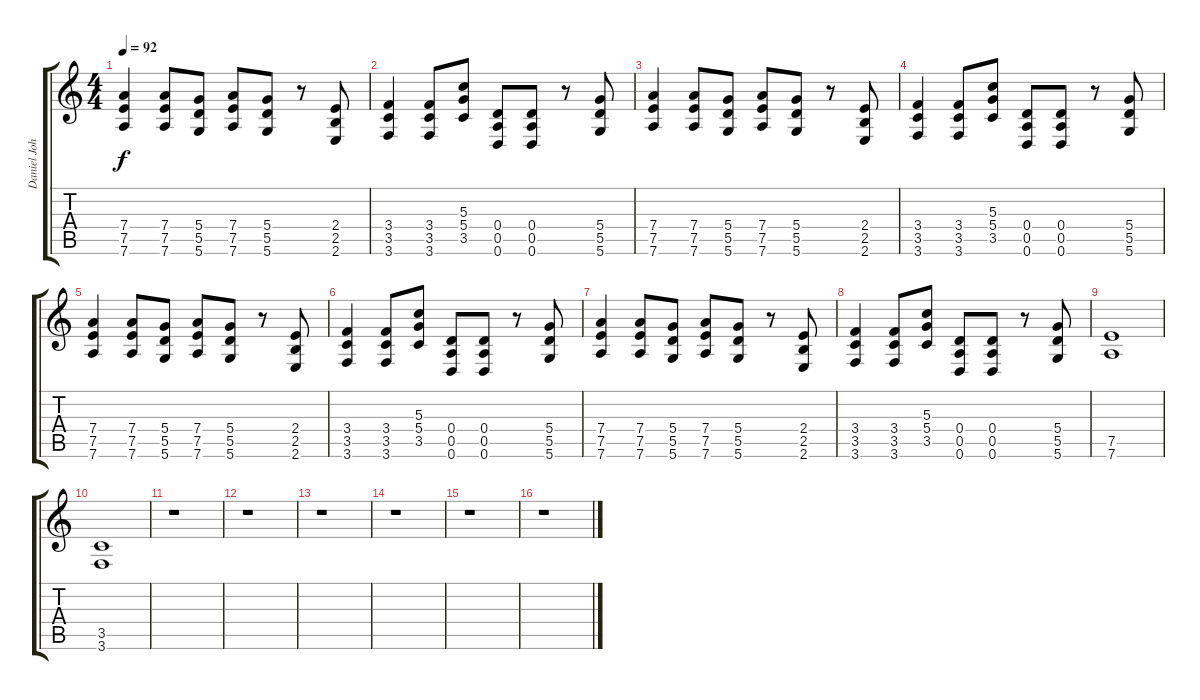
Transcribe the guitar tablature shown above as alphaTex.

\track ("Daniel Johns (Gtr 1)" "Daniel Joh") {instrument distortionguitar}
\staff {score tabs}
\tuning (E4 B3 G3 D3 A2 D2) {hide}
\ts (4 4)
\tempo 92
\clef g2
\ks c
(7.4 7.5 7.6).4{dy f} (7.4 7.5 7.6).8 (5.4 5.5 5.6).8 (7.4 7.5 7.6).8 (5.4 5.5 5.6).8 r.8 (2.4 2.5 2.6).8 |
(3.4 3.5 3.6).4 (3.4 3.5 3.6).8 (5.3 5.4 3.5).8 (0.4 0.5 0.6).8 (0.4 0.5 0.6).8 r.8 (5.4 5.5 5.6).8 |
(7.4 7.5 7.6).4 (7.4 7.5 7.6).8 (5.4 5.5 5.6).8 (7.4 7.5 7.6).8 (5.4 5.5 5.6).8 r.8 (2.4 2.5 2.6).8 |
(3.4 3.5 3.6).4 (3.4 3.5 3.6).8 (5.3 5.4 3.5).8 (0.4 0.5 0.6).8 (0.4 0.5 0.6).8 r.8 (5.4 5.5 5.6).8 |
(7.4 7.5 7.6).4 (7.4 7.5 7.6).8 (5.4 5.5 5.6).8 (7.4 7.5 7.6).8 (5.4 5.5 5.6).8 r.8 (2.4 2.5 2.6).8 |
(3.4 3.5 3.6).4 (3.4 3.5 3.6).8 (5.3 5.4 3.5).8 (0.4 0.5 0.6).8 (0.4 0.5 0.6).8 r.8 (5.4 5.5 5.6).8 |
(7.4 7.5 7.6).4 (7.4 7.5 7.6).8 (5.4 5.5 5.6).8 (7.4 7.5 7.6).8 (5.4 5.5 5.6).8 r.8 (2.4 2.5 2.6).8 |
(3.4 3.5 3.6).4 (3.4 3.5 3.6).8 (5.3 5.4 3.5).8 (0.4 0.5 0.6).8 (0.4 0.5 0.6).8 r.8 (5.4 5.5 5.6).8 |
(7.5 7.6).1 |
(3.5 3.6).1 |
r.1 |
r.1 |
r.1 |
r.1 |
r.1 |
r.1
